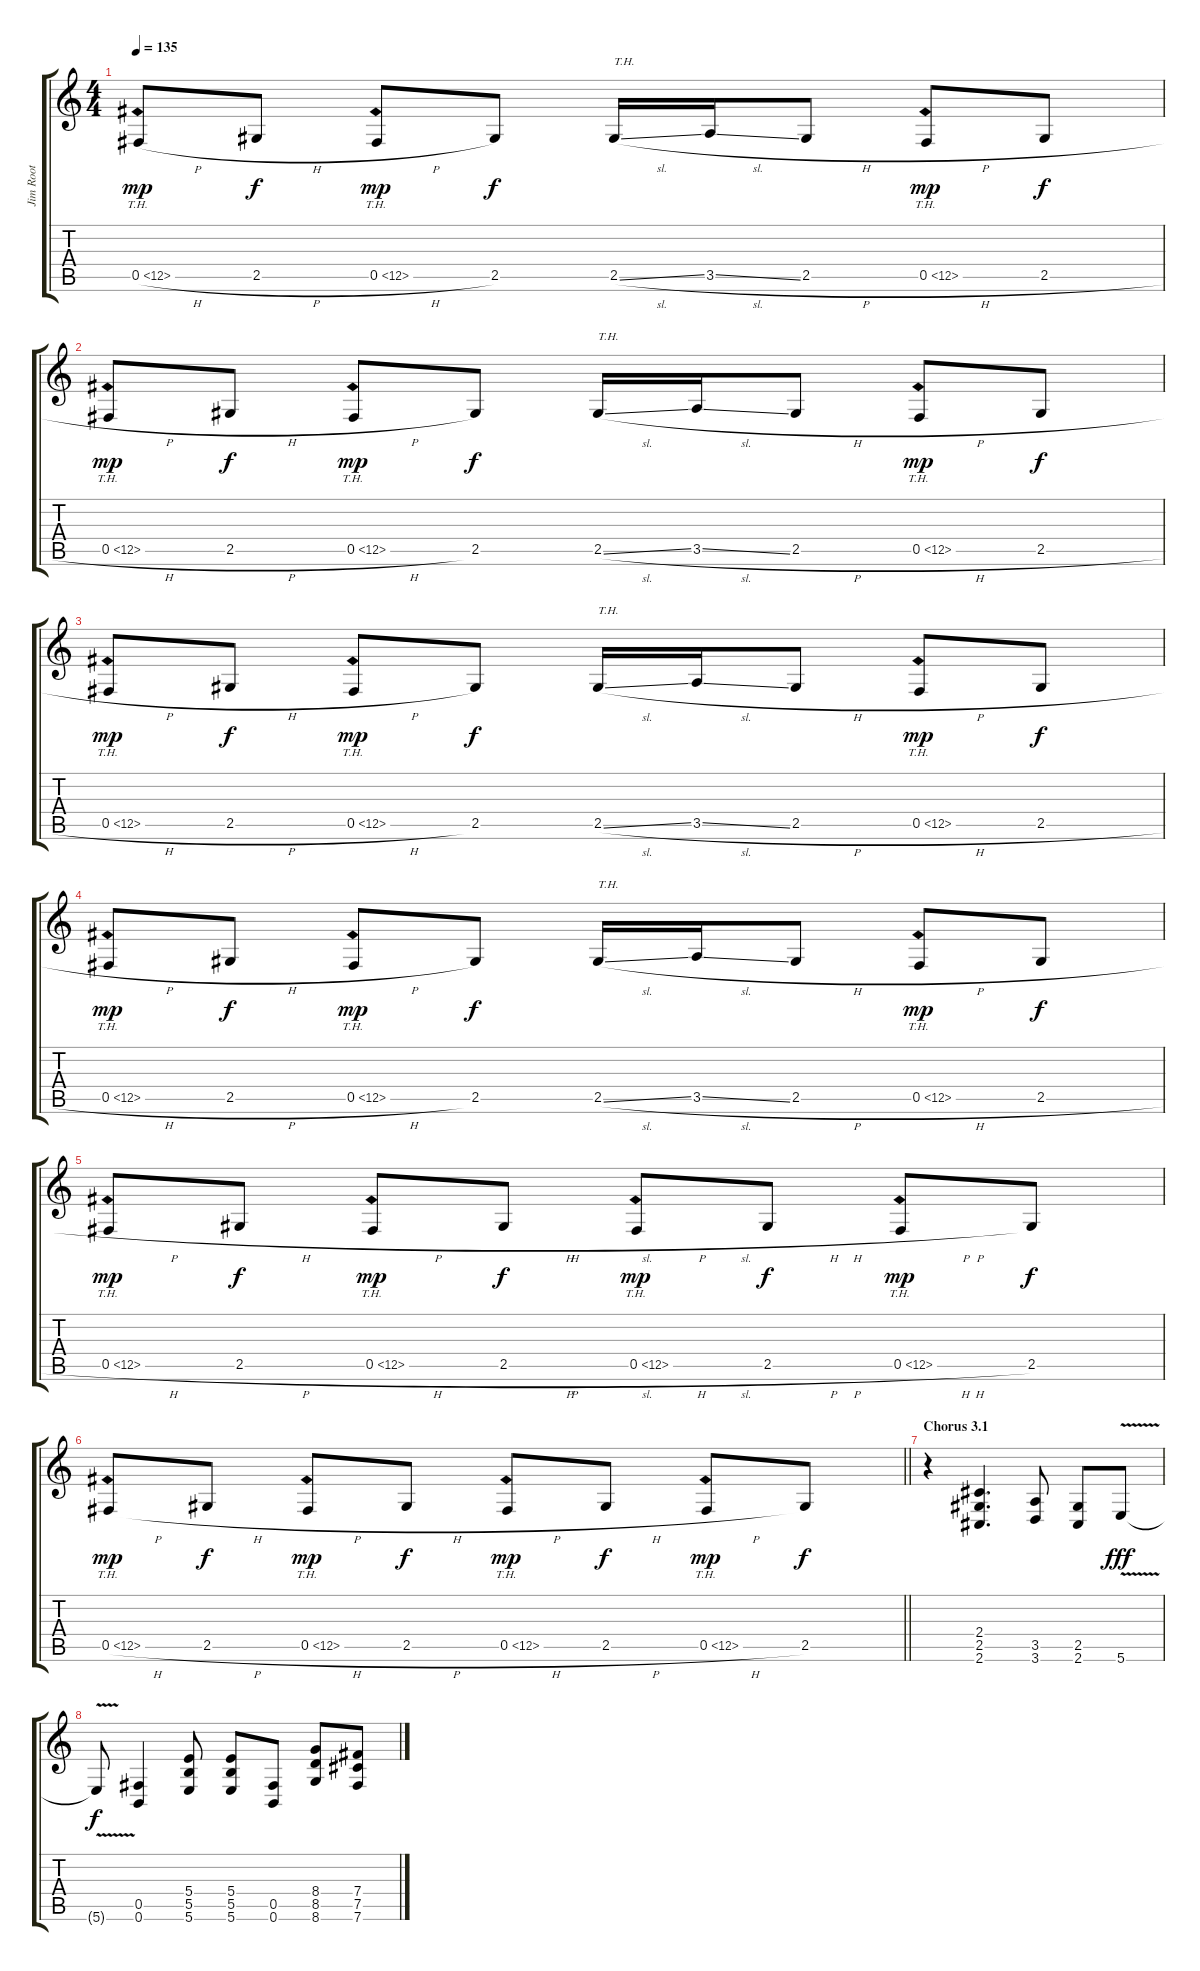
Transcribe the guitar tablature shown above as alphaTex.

\track ("Jim Root" "Jim Root") {instrument distortionguitar}
\staff {score tabs}
\tuning (Db4 Ab3 E3 B2 Gb2 B1) {hide}
\ts (4 4)
\tempo 135
\clef g2
\ks c
0.5{th 12 h}.8{dy mp} 2.5{h}.8{dy f} 0.5{th 12 h}.8{dy mp} 2.5.8{dy f} 2.5{sl}.16{txt "T.H."} 3.5{sl}.16 2.5{h}.8 0.5{th 12 h}.8{dy mp} 2.5{h}.8{dy f} |
0.5{th 12 h}.8{dy mp} 2.5{h}.8{dy f} 0.5{th 12 h}.8{dy mp} 2.5.8{dy f} 2.5{sl}.16{txt "T.H."} 3.5{sl}.16 2.5{h}.8 0.5{th 12 h}.8{dy mp} 2.5{h}.8{dy f} |
0.5{th 12 h}.8{dy mp} 2.5{h}.8{dy f} 0.5{th 12 h}.8{dy mp} 2.5.8{dy f} 2.5{sl}.16{txt "T.H."} 3.5{sl}.16 2.5{h}.8 0.5{th 12 h}.8{dy mp} 2.5{h}.8{dy f} |
0.5{th 12 h}.8{dy mp} 2.5{h}.8{dy f} 0.5{th 12 h}.8{dy mp} 2.5.8{dy f} 2.5{sl}.16{txt "T.H."} 3.5{sl}.16 2.5{h}.8 0.5{th 12 h}.8{dy mp} 2.5{h}.8{dy f} |
0.5{th 12 h}.8{dy mp} 2.5{h}.8{dy f} 0.5{th 12 h}.8{dy mp} 2.5{h}.8{dy f} 0.5{th 12 h}.8{dy mp} 2.5{h}.8{dy f} 0.5{th 12 h}.8{dy mp} 2.5.8{dy f} |
\barLineRight lightlight
0.5{th 12 h}.8{dy mp} 2.5{h}.8{dy f} 0.5{th 12 h}.8{dy mp} 2.5{h}.8{dy f} 0.5{th 12 h}.8{dy mp} 2.5{h}.8{dy f} 0.5{th 12 h}.8{dy mp} 2.5.8{dy f} |
\section ("" "Chorus 3.1")
r.4{instrument distortionguitar} (2.4 2.5 2.6).4{d} (3.5 3.6).8 (2.5 2.6).8 5.6{v}.8{dy fff} |
5.6{t}.8{dy f} (0.5 0.6).4 (5.4 5.5 5.6).8 (5.4 5.5 5.6).8 (0.5 0.6).8 (8.4 8.5 8.6).8 (7.4 7.5 7.6).8
